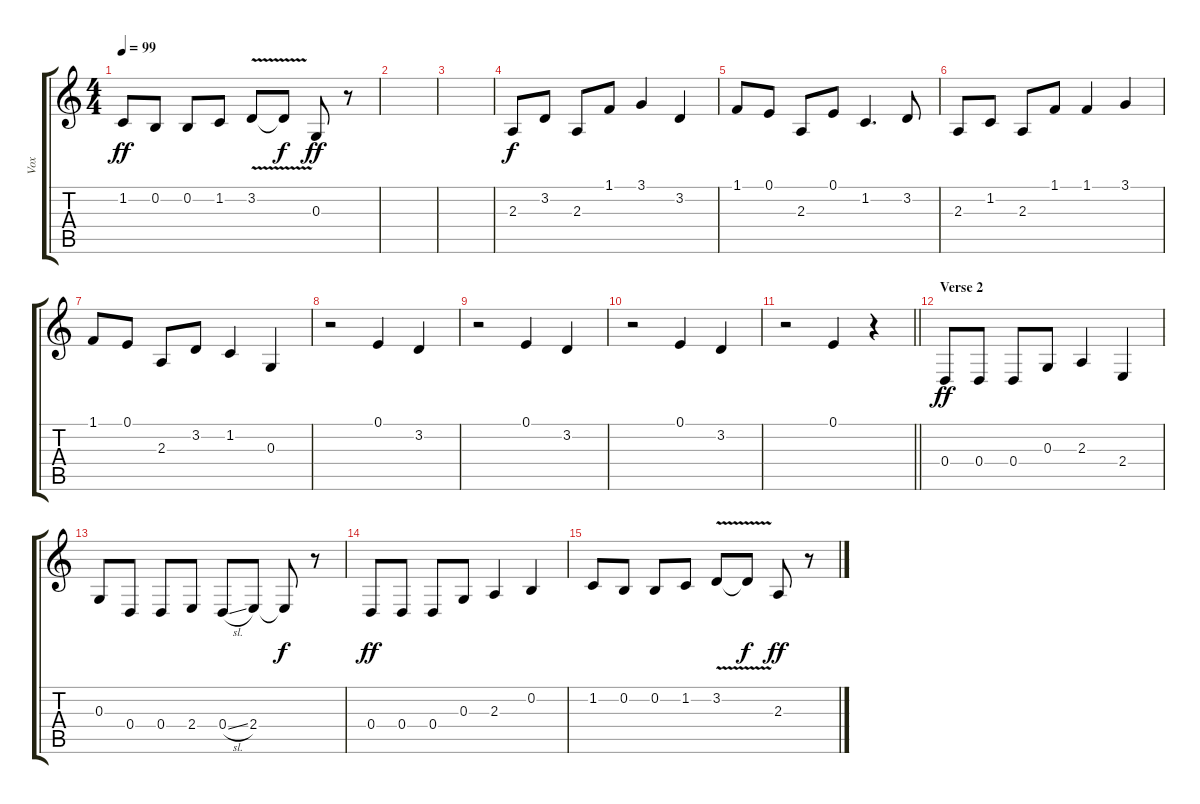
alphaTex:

\track ("Vox" "Vox") {instrument synthvoice}
\staff {score tabs}
\tuning (E4 B3 G3 D3 A2 E2) {hide}
\ts (4 4)
\tempo 99
\clef g2
\ks c
1.2.8{dy ff} 0.2.8 0.2.8 1.2.8 3.2{v}.8 3.2{t}.8{dy f} 0.3.8{dy ff} r.8 |
|
|
2.3.8{dy f} 3.2.8 2.3.8 1.1.8 3.1.4 3.2.4 |
1.1.8 0.1.8 2.3.8 0.1.8 1.2.4{d} 3.2.8 |
2.3.8 1.2.8 2.3.8 1.1.8 1.1.4 3.1.4 |
1.1.8 0.1.8 2.3.8 3.2.8 1.2.4 0.3.4 |
r.2 0.1.4 3.2.4 |
r.2 0.1.4 3.2.4 |
r.2 0.1.4 3.2.4 |
\barLineRight lightlight
r.2 0.1.4 r.4 |
\section ("" "Verse 2")
0.4.8{dy ff} 0.4.8 0.4.8 0.3.8 2.3.4 2.4.4 |
0.3.8 0.4.8 0.4.8 2.4.8 0.4{sl}.8 2.4.8 2.4{t}.8{dy f} r.8 |
0.4.8{dy ff} 0.4.8 0.4.8 0.3.8 2.3.4 0.2.4 |
1.2.8 0.2.8 0.2.8 1.2.8 3.2{v}.8 3.2{t}.8{dy f} 2.3.8{dy ff} r.8
